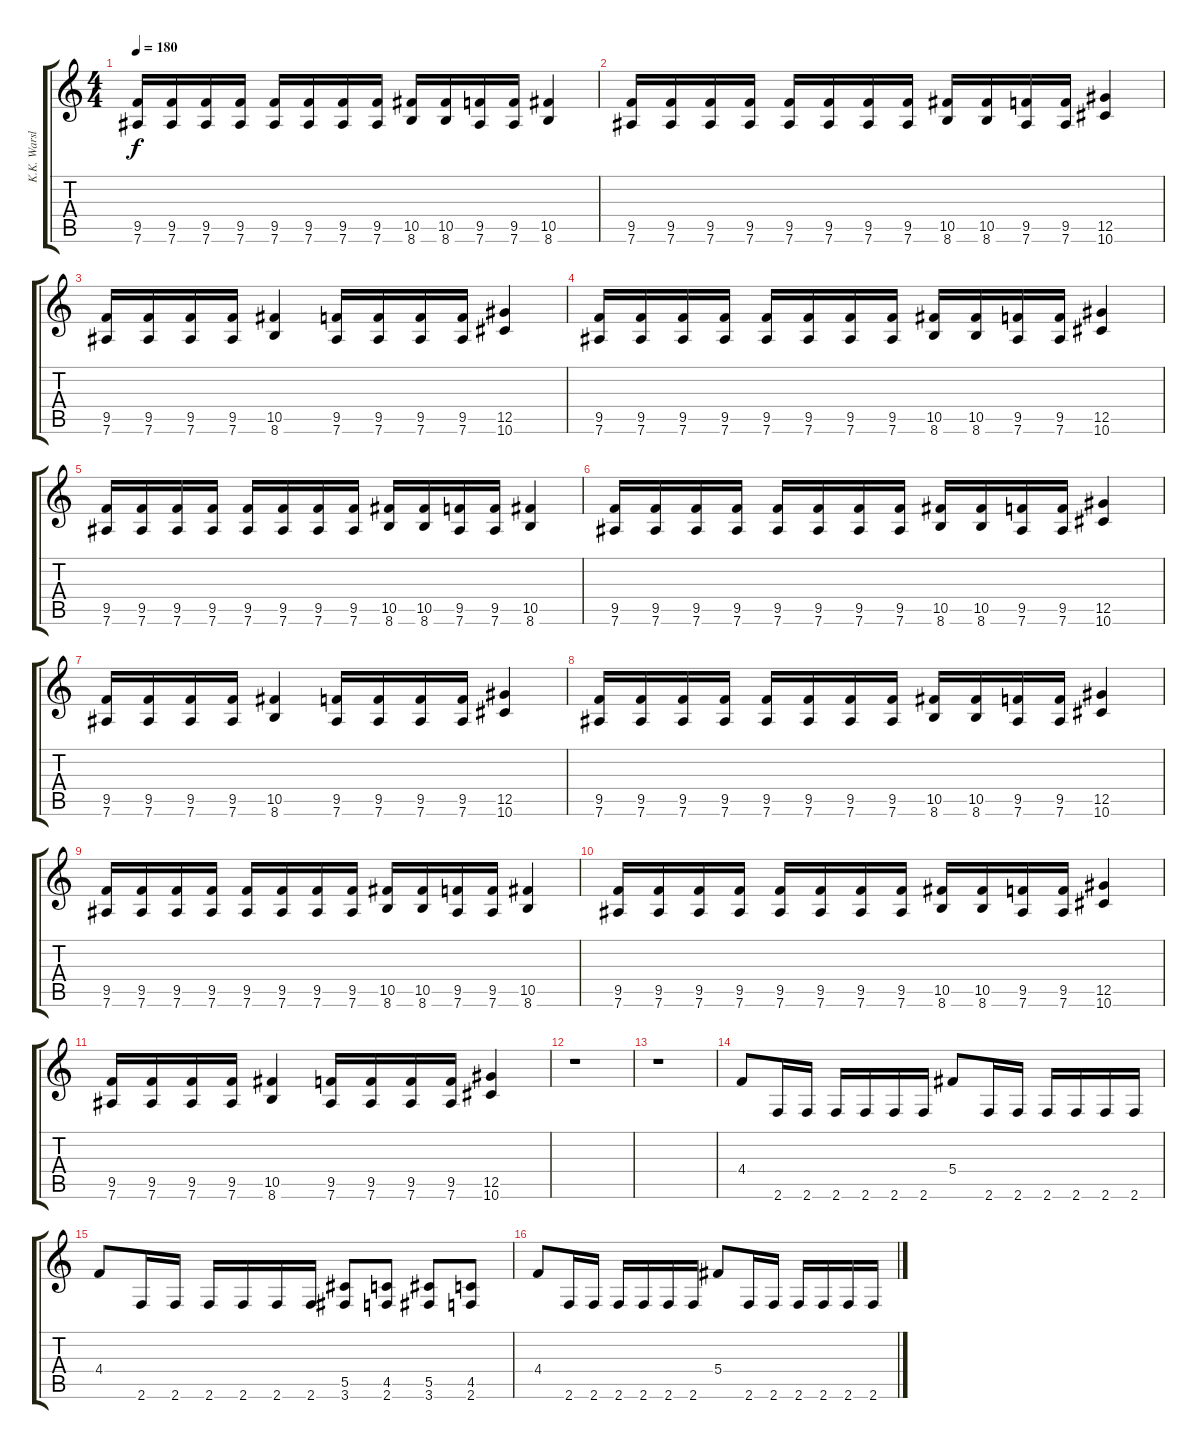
\track ("K.K. Warslut" "K.K. Warsl") {instrument distortionguitar}
\staff {score tabs}
\tuning (Eb4 Bb3 Gb3 Db3 Ab2 Eb2) {hide}
\ts (4 4)
\tempo 180
\clef g2
\ks c
(9.5 7.6).16{dy f} (9.5 7.6).16 (9.5 7.6).16 (9.5 7.6).16 (9.5 7.6).16 (9.5 7.6).16 (9.5 7.6).16 (9.5 7.6).16 (10.5 8.6).16 (10.5 8.6).16 (9.5 7.6).16 (9.5 7.6).16 (10.5 8.6).4 |
(9.5 7.6).16 (9.5 7.6).16 (9.5 7.6).16 (9.5 7.6).16 (9.5 7.6).16 (9.5 7.6).16 (9.5 7.6).16 (9.5 7.6).16 (10.5 8.6).16 (10.5 8.6).16 (9.5 7.6).16 (9.5 7.6).16 (12.5 10.6).4 |
(9.5 7.6).16 (9.5 7.6).16 (9.5 7.6).16 (9.5 7.6).16 (10.5 8.6).4 (9.5 7.6).16 (9.5 7.6).16 (9.5 7.6).16 (9.5 7.6).16 (12.5 10.6).4 |
(9.5 7.6).16 (9.5 7.6).16 (9.5 7.6).16 (9.5 7.6).16 (9.5 7.6).16 (9.5 7.6).16 (9.5 7.6).16 (9.5 7.6).16 (10.5 8.6).16 (10.5 8.6).16 (9.5 7.6).16 (9.5 7.6).16 (12.5 10.6).4 |
(9.5 7.6).16 (9.5 7.6).16 (9.5 7.6).16 (9.5 7.6).16 (9.5 7.6).16 (9.5 7.6).16 (9.5 7.6).16 (9.5 7.6).16 (10.5 8.6).16 (10.5 8.6).16 (9.5 7.6).16 (9.5 7.6).16 (10.5 8.6).4 |
(9.5 7.6).16 (9.5 7.6).16 (9.5 7.6).16 (9.5 7.6).16 (9.5 7.6).16 (9.5 7.6).16 (9.5 7.6).16 (9.5 7.6).16 (10.5 8.6).16 (10.5 8.6).16 (9.5 7.6).16 (9.5 7.6).16 (12.5 10.6).4 |
(9.5 7.6).16 (9.5 7.6).16 (9.5 7.6).16 (9.5 7.6).16 (10.5 8.6).4 (9.5 7.6).16 (9.5 7.6).16 (9.5 7.6).16 (9.5 7.6).16 (12.5 10.6).4 |
(9.5 7.6).16 (9.5 7.6).16 (9.5 7.6).16 (9.5 7.6).16 (9.5 7.6).16 (9.5 7.6).16 (9.5 7.6).16 (9.5 7.6).16 (10.5 8.6).16 (10.5 8.6).16 (9.5 7.6).16 (9.5 7.6).16 (12.5 10.6).4 |
(9.5 7.6).16 (9.5 7.6).16 (9.5 7.6).16 (9.5 7.6).16 (9.5 7.6).16 (9.5 7.6).16 (9.5 7.6).16 (9.5 7.6).16 (10.5 8.6).16 (10.5 8.6).16 (9.5 7.6).16 (9.5 7.6).16 (10.5 8.6).4 |
(9.5 7.6).16 (9.5 7.6).16 (9.5 7.6).16 (9.5 7.6).16 (9.5 7.6).16 (9.5 7.6).16 (9.5 7.6).16 (9.5 7.6).16 (10.5 8.6).16 (10.5 8.6).16 (9.5 7.6).16 (9.5 7.6).16 (12.5 10.6).4 |
(9.5 7.6).16 (9.5 7.6).16 (9.5 7.6).16 (9.5 7.6).16 (10.5 8.6).4 (9.5 7.6).16 (9.5 7.6).16 (9.5 7.6).16 (9.5 7.6).16 (12.5 10.6).4 |
r.1 |
r.1 |
4.4.8 2.6.16 2.6.16 2.6.16 2.6.16 2.6.16 2.6.16 5.4.8 2.6.16 2.6.16 2.6.16 2.6.16 2.6.16 2.6.16 |
4.4.8 2.6.16 2.6.16 2.6.16 2.6.16 2.6.16 2.6.16 (5.5 3.6).8 (4.5 2.6).8 (5.5 3.6).8 (4.5 2.6).8 |
4.4.8 2.6.16 2.6.16 2.6.16 2.6.16 2.6.16 2.6.16 5.4.8 2.6.16 2.6.16 2.6.16 2.6.16 2.6.16 2.6.16
